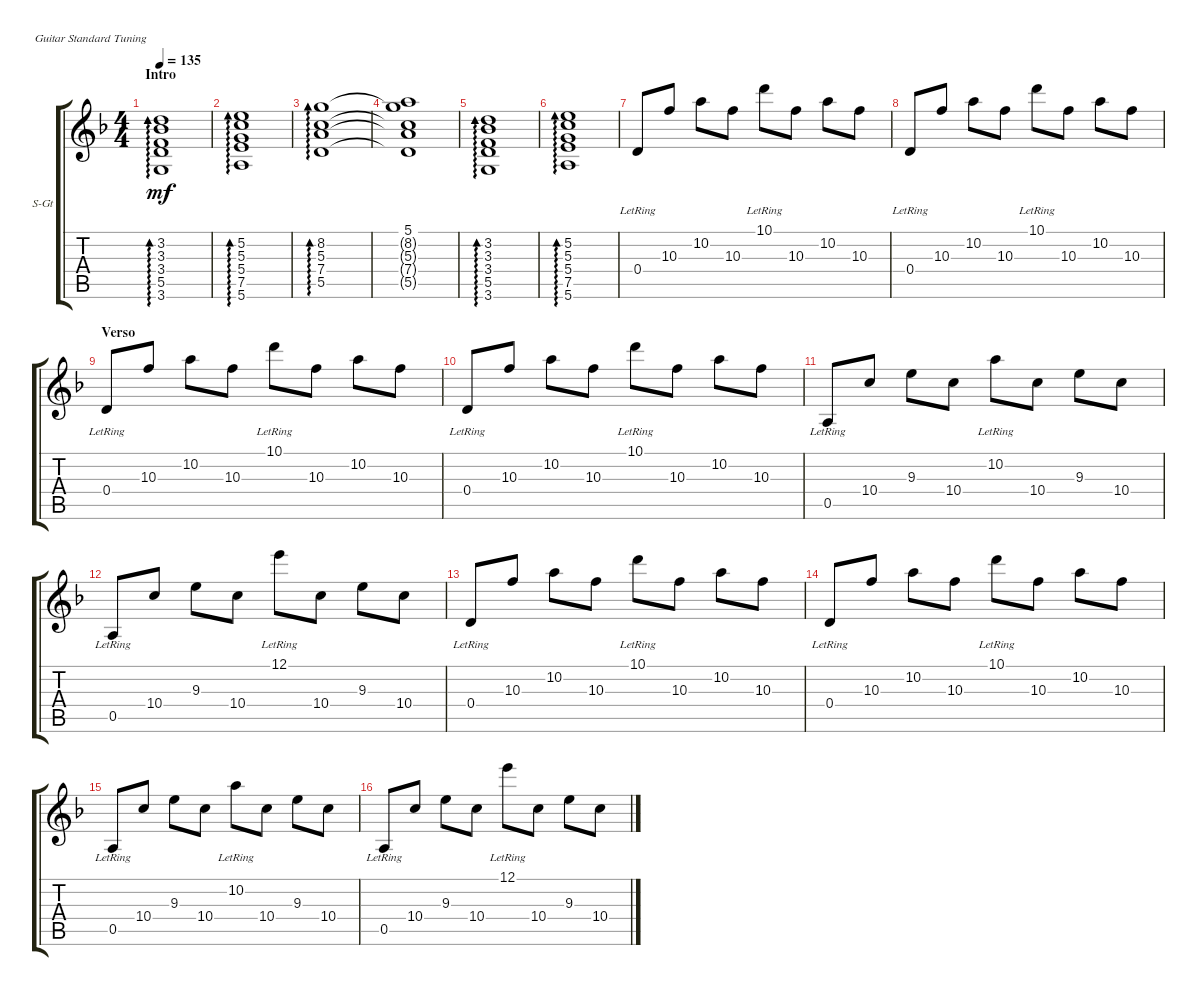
\defaultSystemsLayout 4
\bracketExtendMode groupsimilarinstruments
\firstSystemTrackNameOrientation horizontal
\otherSystemsTrackNameOrientation horizontal
\track ("Steel Guitar" "S-Gt") {instrument acousticguitarsteel}
\staff {score tabs}
\tuning (E4 B3 G3 D3 A2 E2)
\ts (4 4)
\section ("" "Intro")
\tempo 135
\clef g2
\ks dminor
(3.6 5.5 3.4 3.3 3.2).1{ad 0 dy mf instrument acousticguitarsteel} |
(5.6 7.5 5.4 5.3 5.2).1{ad 0} |
(5.5 7.4 5.3 8.2).1{ad 0} |
(5.1 8.2{t} 5.3{t} 7.4{t} 5.5{t}).1 |
(3.6 5.5 3.4 3.3 3.2).1{ad 0} |
(5.6 7.5 5.4 5.3 5.2).1{ad 0} |
0.4{lr}.8 10.3.8 10.2.8 10.3.8 10.1{lr}.8 10.3.8 10.2.8 10.3.8 |
0.4{lr}.8 10.3.8 10.2.8 10.3.8 10.1{lr}.8 10.3.8 10.2.8 10.3.8 |
\section ("" "Verso")
0.4{lr}.8 10.3.8 10.2.8 10.3.8 10.1{lr}.8 10.3.8 10.2.8 10.3.8 |
0.4{lr}.8 10.3.8 10.2.8 10.3.8 10.1{lr}.8 10.3.8 10.2.8 10.3.8 |
0.5{lr}.8 10.4.8 9.3.8 10.4.8 10.2{lr}.8 10.4.8 9.3.8 10.4.8 |
0.5{lr}.8 10.4.8 9.3.8 10.4.8 12.1{lr}.8 10.4.8 9.3.8 10.4.8 |
0.4{lr}.8 10.3.8 10.2.8 10.3.8 10.1{lr}.8 10.3.8 10.2.8 10.3.8 |
0.4{lr}.8 10.3.8 10.2.8 10.3.8 10.1{lr}.8 10.3.8 10.2.8 10.3.8 |
0.5{lr}.8 10.4.8 9.3.8 10.4.8 10.2{lr}.8 10.4.8 9.3.8 10.4.8 |
0.5{lr}.8 10.4.8 9.3.8 10.4.8 12.1{lr}.8 10.4.8 9.3.8 10.4.8
